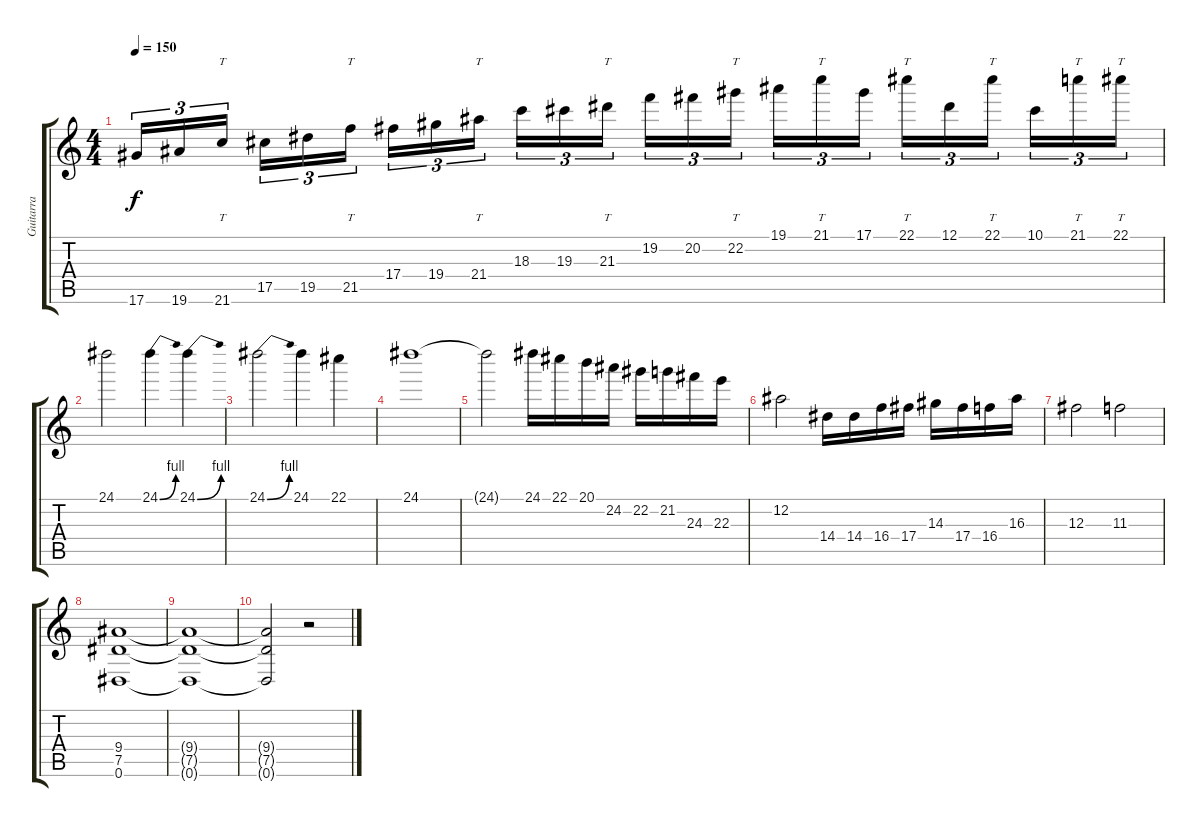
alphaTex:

\track ("Guitarra" "Guitarra") {instrument distortionguitar}
\staff {score tabs}
\tuning (Eb4 Bb3 Gb3 Db3 Ab2 Eb2) {hide}
\ts (4 4)
\tempo 150
\clef g2
\ks c
17.6.16{tu (3 2) dy f} 19.6.16{tu (3 2)} 21.6.16{tt tu (3 2)} 17.5.16{tu (3 2)} 19.5.16{tu (3 2)} 21.5.16{tt tu (3 2)} 17.4.16{tu (3 2)} 19.4.16{tu (3 2)} 21.4.16{tt tu (3 2)} 18.3.16{tu (3 2)} 19.3.16{tu (3 2)} 21.3.16{tt tu (3 2)} 19.2.16{tu (3 2)} 20.2.16{tu (3 2)} 22.2.16{tt tu (3 2)} 19.1.16{tu (3 2)} 21.1.16{tt tu (3 2)} 17.1.16{tu (3 2)} 22.1.16{tt tu (3 2)} 12.1.16{tu (3 2)} 22.1.16{tt tu (3 2)} 10.1.16{tu (3 2)} 21.1.16{tt tu (3 2)} 22.1.16{tt tu (3 2)} |
24.1.2 24.1{be (bend 0 0 60 4)}.4 24.1{be (bend 0 0 60 4)}.4 |
24.1{be (bend 0 0 60 4)}.2 24.1.4 22.1.4 |
24.1.1 |
24.1{t}.2 24.1.16 22.1.16 20.1.16 24.2.16 22.2.16 21.2.16 24.3.16 22.3.16 |
12.2.2 14.4.16 14.4.16 16.4.16 17.4.16 14.3.16 17.4.16 16.4.16 16.3.16 |
12.3.2 11.3.2 |
(9.4 7.5 0.6).1 |
(9.4{t} 7.5{t} 0.6{t}).1 |
(9.4{t} 7.5{t} 0.6{t}).2 r.2
